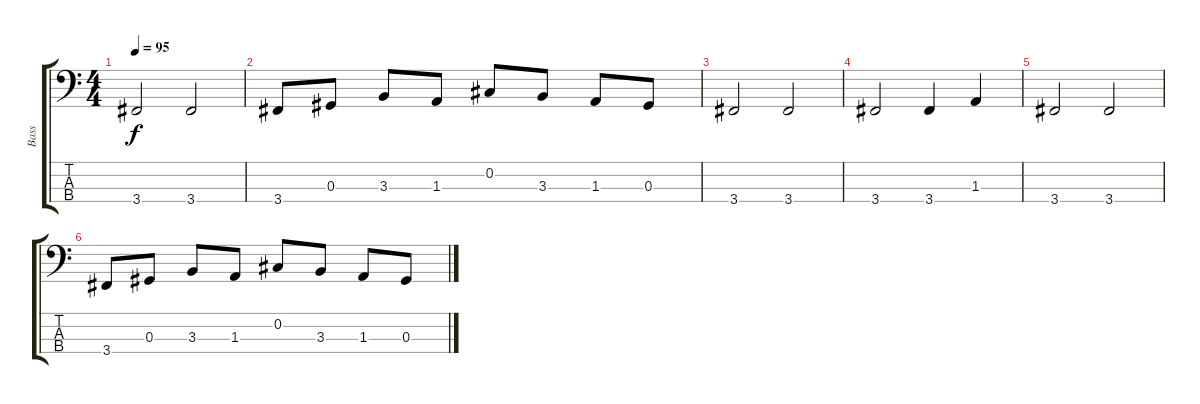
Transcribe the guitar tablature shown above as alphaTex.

\track ("Bass" "Bass") {instrument electricbassfinger}
\staff {score tabs}
\tuning (Gb2 Db2 Ab1 Eb1) {hide}
\ts (4 4)
\tempo 95
\clef f4
\ks c
3.4.2{dy f} 3.4.2 |
3.4.8 0.3.8 3.3.8 1.3.8 0.2.8 3.3.8 1.3.8 0.3.8 |
3.4.2 3.4.2 |
3.4.2 3.4.4 1.3.4 |
3.4.2 3.4.2 |
3.4.8 0.3.8 3.3.8 1.3.8 0.2.8 3.3.8 1.3.8 0.3.8
